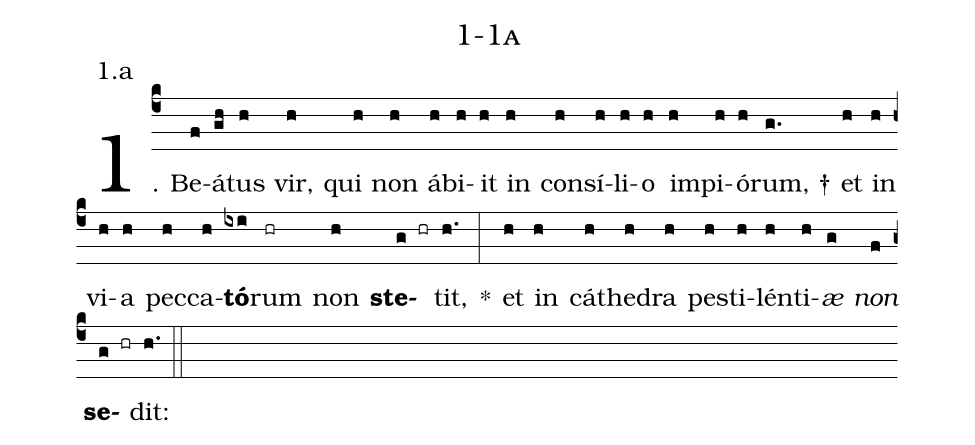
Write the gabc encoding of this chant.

name: 1-1a;
annotation: 1.a;
%%
(c4)1. Be(f)á(gh)tus(h) vir,(h) qui(h) non(h) áb(h)i(h)it(h) in(h) con(h)sí(h)li(h)o(h) im(h)pi(h)ó(h)rum, †(g.) et(h) in(h) vi(h)a(h) pec(h)ca(h)<b>tó</b>(ixi)rum(hr) non(h) <b>ste</b>(g hr)tit,(h.) *(:) et(h) in(h) cá(h)the(h)dra(h) pes(h)ti(h)lén(h)ti(h)<i>æ</i>(g) <i>non</i>(f) <b>se</b>(g hr)dit:(h.) (::)
